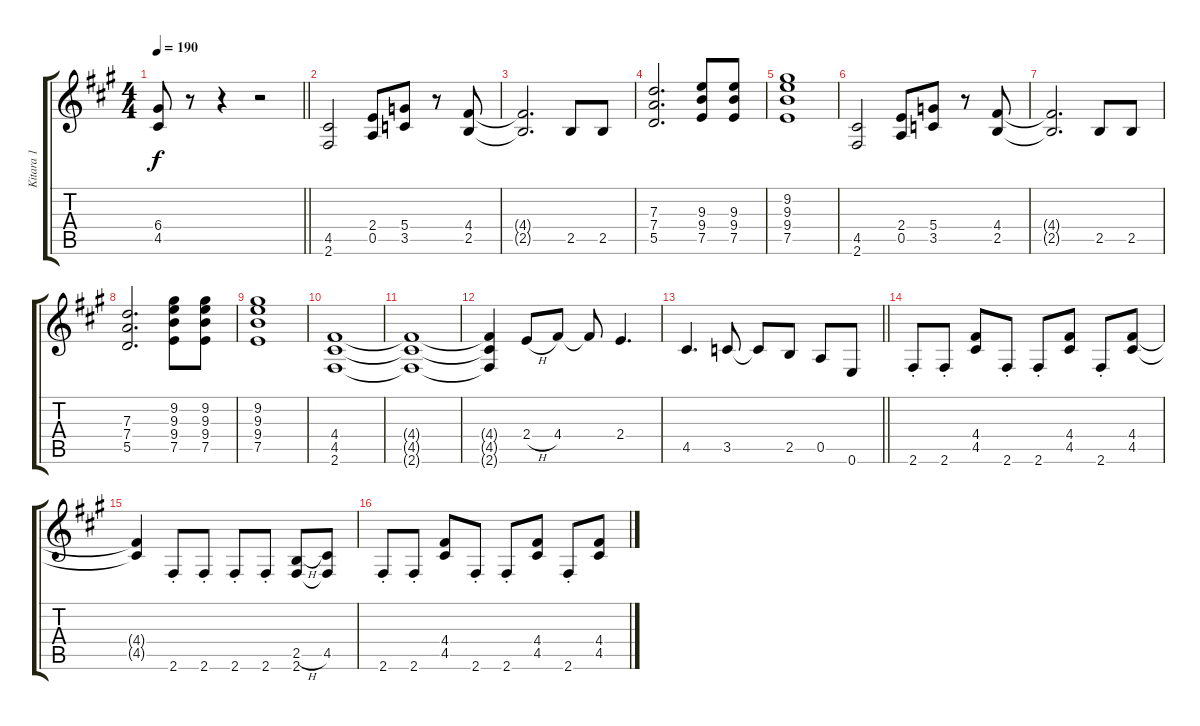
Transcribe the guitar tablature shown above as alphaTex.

\track ("Kitara 1" "Kitara 1") {instrument distortionguitar}
\staff {score tabs}
\tuning (E4 B3 G3 D3 A2 E2) {hide}
\ts (4 4)
\tempo 190
\clef g2
\barLineRight lightlight
\ks a
(6.4 4.5).8{dy f} r.8 r.4 r.2 |
(4.5 2.6).2 (2.4 0.5).8 (5.4 3.5).8 r.8 (4.4 2.5).8 |
(4.4{t} 2.5{t}).2{d} 2.5.8 2.5.8 |
(7.3 7.4 5.5).2{d} (9.3 9.4 7.5).8 (9.3 9.4 7.5).8 |
(9.2 9.3 9.4 7.5).1 |
(4.5 2.6).2 (2.4 0.5).8 (5.4 3.5).8 r.8 (4.4 2.5).8 |
(4.4{t} 2.5{t}).2{d} 2.5.8 2.5.8 |
(7.3 7.4 5.5).2{d} (9.2 9.3 9.4 7.5).8 (9.2 9.3 9.4 7.5).8 |
(9.2 9.3 9.4 7.5).1 |
(4.4 4.5 2.6).1 |
(4.4{t} 4.5{t} 2.6{t}).1 |
(4.4{t} 4.5{t} 2.6{t}).4 2.4{h}.8 4.4.8 4.4{t}.8 2.4.4{d} |
\barLineRight lightlight
4.5.4{d} 3.5.8 3.5{t}.8 2.5.8 0.5.8 0.6.8 |
2.6{st}.8 2.6{st}.8 (4.4 4.5).8 2.6{st}.8 2.6{st}.8 (4.4 4.5).8 2.6{st}.8 (4.4 4.5).8 |
(4.4{t} 4.5{t}).4 2.6{st}.8 2.6{st}.8 2.6{st}.8 2.6{st}.8 (2.5{h} 2.6).8 (4.5 2.6{t}).8 |
2.6{st}.8 2.6{st}.8 (4.4 4.5).8 2.6{st}.8 2.6{st}.8 (4.4 4.5).8 2.6{st}.8 (4.4 4.5).8
